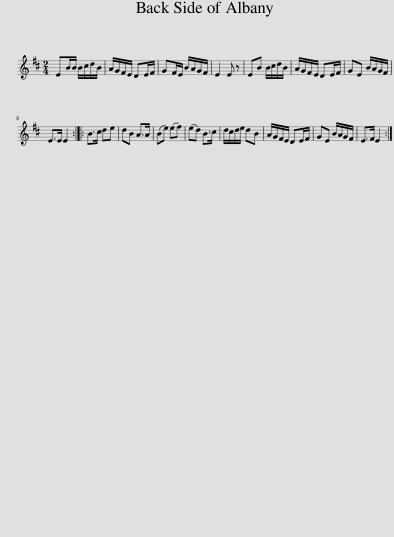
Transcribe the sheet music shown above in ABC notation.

X:1
L:1/8
M:2/4
I:linebreak $
K:D
V:1 treble
V:1
 EB/B/ B/c/d/B/ | A/G/F/E/ DE/F/ | GF/E/ B/A/G/F/ | E2 E z | EB B/c/d/B/ | %5
 A/G/F/E/ DE/F/ | GE B/A/G/F/ |$ E>E E2 :: B>c de | dB A>A | %10
 (Be) (ef) | (ed) B>c | d/c/d/e/ dB | A/G/F/E/ DE/F/ | GE B/A/G/F/ | %15
 E>F E2 :| %16
